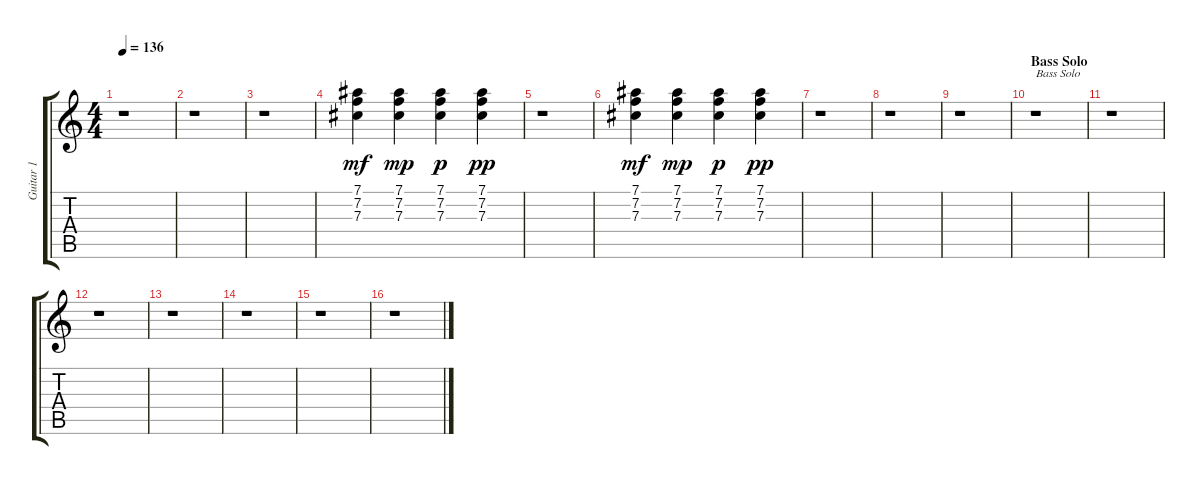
\track ("Guitar 1" "Guitar 1") {instrument electricguitarclean}
\staff {score tabs}
\tuning (Eb4 Bb3 Gb3 Db3 Ab2 Eb2) {hide}
\ts (4 4)
\tempo 136
\clef g2
\ks c
r.1{dy pp} |
r.1 |
r.1 |
(7.1 7.2 7.3).4{dy mf} (7.1 7.2 7.3).4{dy mp} (7.1 7.2 7.3).4{dy p} (7.1 7.2 7.3).4{dy pp} |
r.1 |
(7.1 7.2 7.3).4{dy mf} (7.1 7.2 7.3).4{dy mp} (7.1 7.2 7.3).4{dy p} (7.1 7.2 7.3).4{dy pp} |
r.1 |
r.1 |
r.1 |
\section ("" "Bass Solo")
r.1{txt "Bass Solo"} |
r.1 |
r.1 |
r.1 |
r.1 |
r.1 |
r.1
